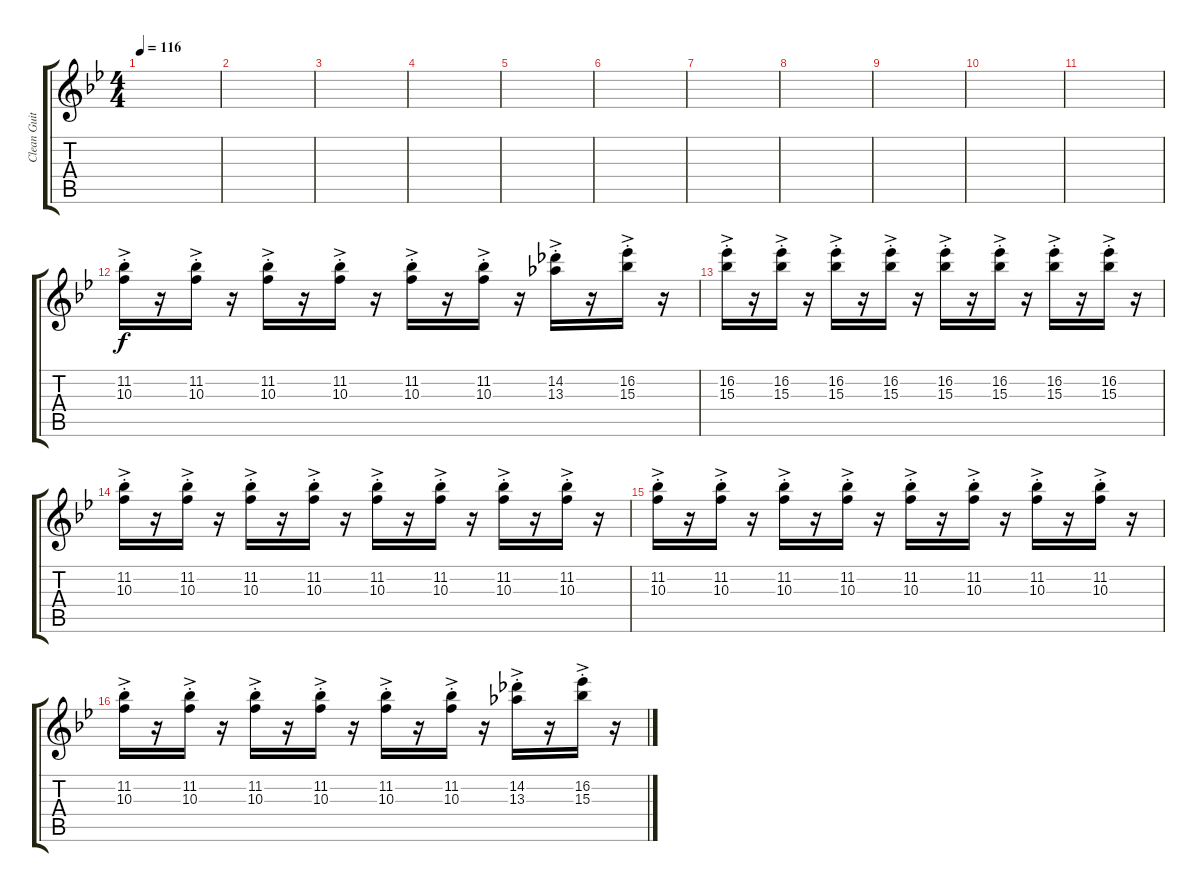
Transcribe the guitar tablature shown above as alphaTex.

\track ("Clean Guitar" "Clean Guit") {instrument electricguitarclean}
\staff {score tabs}
\tuning (E4 B3 G3 D3 A2 E2) {hide}
\ts (4 4)
\tempo 116
\clef g2
\ks bb
|
|
|
|
|
|
|
|
|
|
|
(11.2{ac st} 10.3{ac st}).16 r.16 (11.2{ac st} 10.3{ac st}).16 r.16 (11.2{ac st} 10.3{ac st}).16 r.16 (11.2{ac st} 10.3{ac st}).16 r.16 (11.2{ac st} 10.3{ac st}).16 r.16 (11.2{ac st} 10.3{ac st}).16 r.16 (14.2{ac st} 13.3{ac st}).16 r.16 (16.2{ac st} 15.3{ac st}).16 r.16 |
(16.2{ac st} 15.3{ac st}).16 r.16 (16.2{ac st} 15.3{ac st}).16 r.16 (16.2{ac st} 15.3{ac st}).16 r.16 (16.2{ac st} 15.3{ac st}).16 r.16 (16.2{ac st} 15.3{ac st}).16 r.16 (16.2{ac st} 15.3{ac st}).16 r.16 (16.2{ac st} 15.3{ac st}).16 r.16 (16.2{ac st} 15.3{ac st}).16 r.16 |
(11.2{ac st} 10.3{ac st}).16 r.16 (11.2{ac st} 10.3{ac st}).16 r.16 (11.2{ac st} 10.3{ac st}).16 r.16 (11.2{ac st} 10.3{ac st}).16 r.16 (11.2{ac st} 10.3{ac st}).16 r.16 (11.2{ac st} 10.3{ac st}).16 r.16 (11.2{ac st} 10.3{ac st}).16 r.16 (11.2{ac st} 10.3{ac st}).16 r.16 |
(11.2{ac st} 10.3{ac st}).16 r.16 (11.2{ac st} 10.3{ac st}).16 r.16 (11.2{ac st} 10.3{ac st}).16 r.16 (11.2{ac st} 10.3{ac st}).16 r.16 (11.2{ac st} 10.3{ac st}).16 r.16 (11.2{ac st} 10.3{ac st}).16 r.16 (11.2{ac st} 10.3{ac st}).16 r.16 (11.2{ac st} 10.3{ac st}).16 r.16 |
(11.2{ac st} 10.3{ac st}).16 r.16 (11.2{ac st} 10.3{ac st}).16 r.16 (11.2{ac st} 10.3{ac st}).16 r.16 (11.2{ac st} 10.3{ac st}).16 r.16 (11.2{ac st} 10.3{ac st}).16 r.16 (11.2{ac st} 10.3{ac st}).16 r.16 (14.2{ac st} 13.3{ac st}).16 r.16 (16.2{ac st} 15.3{ac st}).16 r.16
